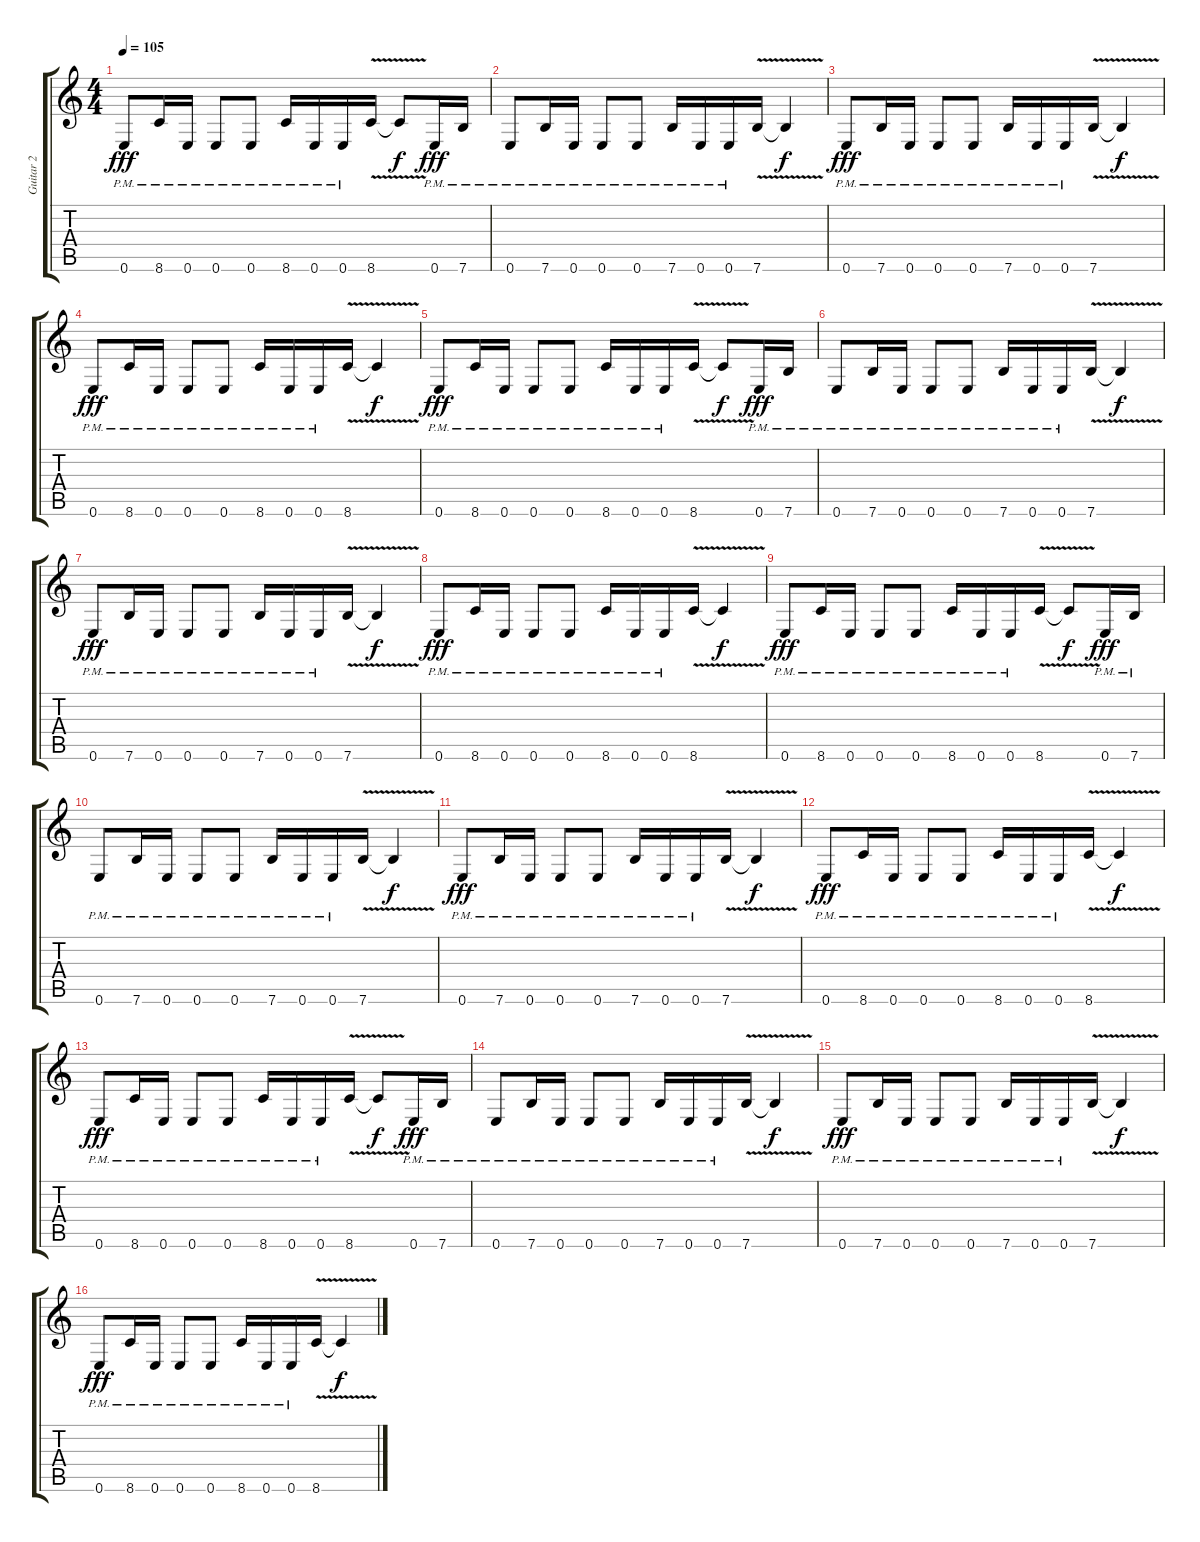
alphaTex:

\track ("Guitar 2" "Guitar 2") {instrument distortionguitar}
\staff {score tabs}
\tuning (E4 B3 G3 D3 A2 E2) {hide}
\ts (4 4)
\tempo 105
\clef g2
\ks c
0.6{pm}.8{dy fff} 8.6{pm}.16 0.6{pm}.16 0.6{pm}.8 0.6{pm}.8 8.6{pm}.16 0.6{pm}.16 0.6{pm}.16 8.6{v}.16 8.6{t}.8{dy f} 0.6{pm}.16{dy fff} 7.6{pm}.16 |
0.6{pm}.8 7.6{pm}.16 0.6{pm}.16 0.6{pm}.8 0.6{pm}.8 7.6{pm}.16 0.6{pm}.16 0.6{pm}.16 7.6{v}.16 7.6{t}.4{dy f} |
0.6{pm}.8{dy fff} 7.6{pm}.16 0.6{pm}.16 0.6{pm}.8 0.6{pm}.8 7.6{pm}.16 0.6{pm}.16 0.6{pm}.16 7.6{v}.16 7.6{t}.4{dy f} |
0.6{pm}.8{dy fff} 8.6{pm}.16 0.6{pm}.16 0.6{pm}.8 0.6{pm}.8 8.6{pm}.16 0.6{pm}.16 0.6{pm}.16 8.6{v}.16 8.6{t}.4{dy f} |
0.6{pm}.8{dy fff} 8.6{pm}.16 0.6{pm}.16 0.6{pm}.8 0.6{pm}.8 8.6{pm}.16 0.6{pm}.16 0.6{pm}.16 8.6{v}.16 8.6{t}.8{dy f} 0.6{pm}.16{dy fff} 7.6{pm}.16 |
0.6{pm}.8 7.6{pm}.16 0.6{pm}.16 0.6{pm}.8 0.6{pm}.8 7.6{pm}.16 0.6{pm}.16 0.6{pm}.16 7.6{v}.16 7.6{t}.4{dy f} |
0.6{pm}.8{dy fff} 7.6{pm}.16 0.6{pm}.16 0.6{pm}.8 0.6{pm}.8 7.6{pm}.16 0.6{pm}.16 0.6{pm}.16 7.6{v}.16 7.6{t}.4{dy f} |
0.6{pm}.8{dy fff} 8.6{pm}.16 0.6{pm}.16 0.6{pm}.8 0.6{pm}.8 8.6{pm}.16 0.6{pm}.16 0.6{pm}.16 8.6{v}.16 8.6{t}.4{dy f} |
0.6{pm}.8{dy fff} 8.6{pm}.16 0.6{pm}.16 0.6{pm}.8 0.6{pm}.8 8.6{pm}.16 0.6{pm}.16 0.6{pm}.16 8.6{v}.16 8.6{t}.8{dy f} 0.6{pm}.16{dy fff} 7.6{pm}.16 |
0.6{pm}.8 7.6{pm}.16 0.6{pm}.16 0.6{pm}.8 0.6{pm}.8 7.6{pm}.16 0.6{pm}.16 0.6{pm}.16 7.6{v}.16 7.6{t}.4{dy f} |
0.6{pm}.8{dy fff} 7.6{pm}.16 0.6{pm}.16 0.6{pm}.8 0.6{pm}.8 7.6{pm}.16 0.6{pm}.16 0.6{pm}.16 7.6{v}.16 7.6{t}.4{dy f} |
0.6{pm}.8{dy fff} 8.6{pm}.16 0.6{pm}.16 0.6{pm}.8 0.6{pm}.8 8.6{pm}.16 0.6{pm}.16 0.6{pm}.16 8.6{v}.16 8.6{t}.4{dy f} |
0.6{pm}.8{dy fff} 8.6{pm}.16 0.6{pm}.16 0.6{pm}.8 0.6{pm}.8 8.6{pm}.16 0.6{pm}.16 0.6{pm}.16 8.6{v}.16 8.6{t}.8{dy f} 0.6{pm}.16{dy fff} 7.6{pm}.16 |
0.6{pm}.8 7.6{pm}.16 0.6{pm}.16 0.6{pm}.8 0.6{pm}.8 7.6{pm}.16 0.6{pm}.16 0.6{pm}.16 7.6{v}.16 7.6{t}.4{dy f} |
0.6{pm}.8{dy fff} 7.6{pm}.16 0.6{pm}.16 0.6{pm}.8 0.6{pm}.8 7.6{pm}.16 0.6{pm}.16 0.6{pm}.16 7.6{v}.16 7.6{t}.4{dy f} |
0.6{pm}.8{dy fff} 8.6{pm}.16 0.6{pm}.16 0.6{pm}.8 0.6{pm}.8 8.6{pm}.16 0.6{pm}.16 0.6{pm}.16 8.6{v}.16 8.6{t}.4{dy f}
